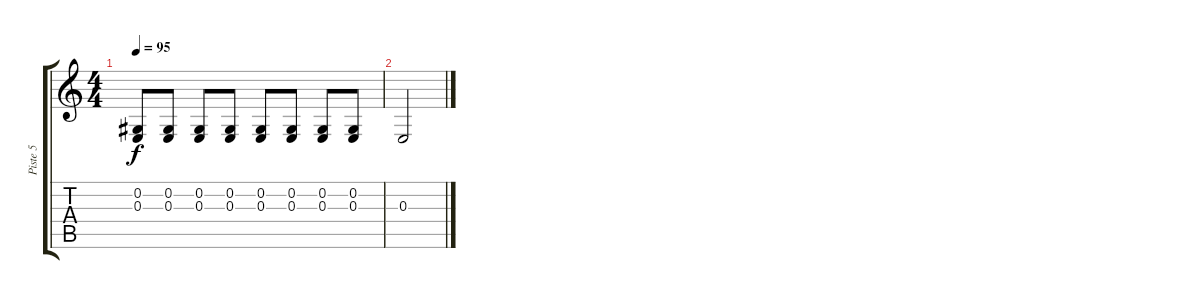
\track ("Piste 5" "Piste 5") {instrument pad3polysynth}
\staff {score tabs}
\tuning (Db4 Ab3 E3 B2 Gb2 Db2) {hide}
\ts (4 4)
\tempo 95
\clef g2
\ks c
(0.2 0.3).8{dy f} (0.2 0.3).8 (0.2 0.3).8 (0.2 0.3).8 (0.2 0.3).8 (0.2 0.3).8 (0.2 0.3).8 (0.2 0.3).8 |
0.3.2
